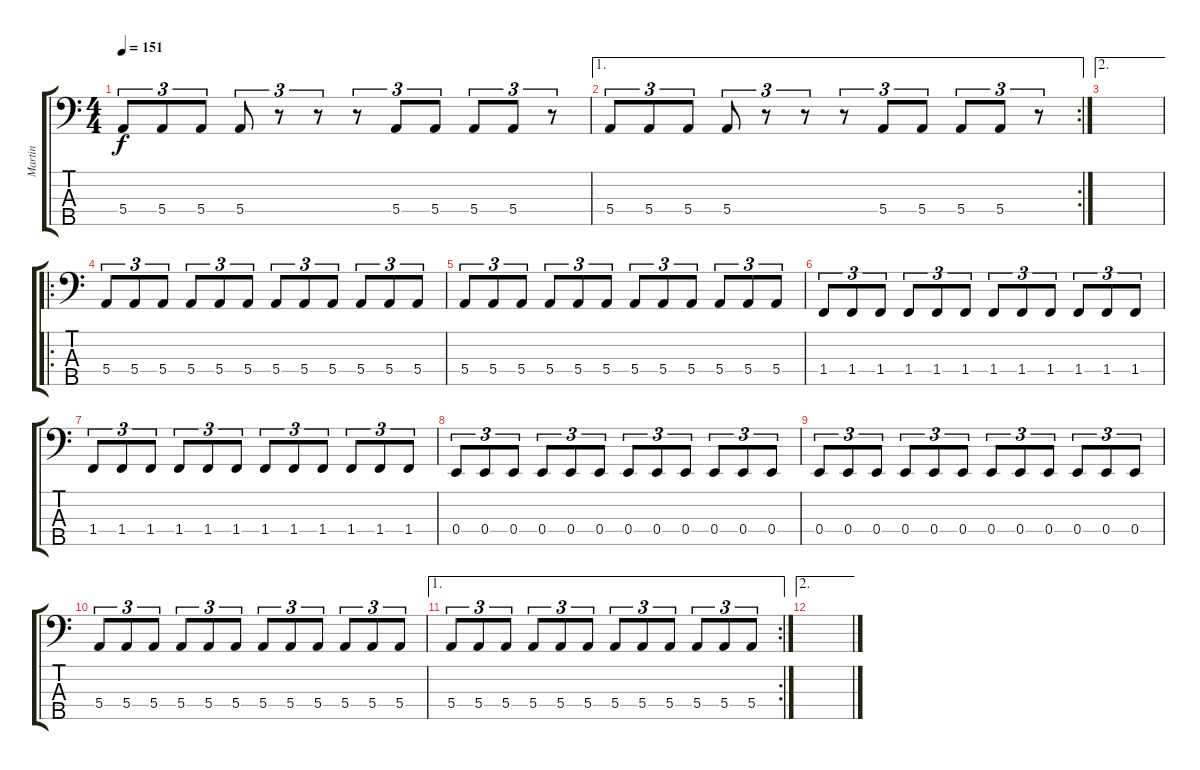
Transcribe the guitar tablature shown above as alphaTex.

\track ("Martin" "Martin") {instrument electricbasspick}
\staff {score tabs}
\tuning (G2 D2 A1 E1 B0) {hide}
\ts (4 4)
\tempo 151
\clef f4
\ks c
5.4.8{tu (3 2) dy f} 5.4.8{tu (3 2)} 5.4.8{tu (3 2)} 5.4.8{tu (3 2)} r.8{tu (3 2)} r.8{tu (3 2)} r.8{tu (3 2)} 5.4.8{tu (3 2)} 5.4.8{tu (3 2)} 5.4.8{tu (3 2)} 5.4.8{tu (3 2)} r.8{tu (3 2)} |
\ae 1
\rc 2
5.4.8{tu (3 2)} 5.4.8{tu (3 2)} 5.4.8{tu (3 2)} 5.4.8{tu (3 2)} r.8{tu (3 2)} r.8{tu (3 2)} r.8{tu (3 2)} 5.4.8{tu (3 2)} 5.4.8{tu (3 2)} 5.4.8{tu (3 2)} 5.4.8{tu (3 2)} r.8{tu (3 2)} |
\ae 2
|
\ro
5.4.8{tu (3 2)} 5.4.8{tu (3 2)} 5.4.8{tu (3 2)} 5.4.8{tu (3 2)} 5.4.8{tu (3 2)} 5.4.8{tu (3 2)} 5.4.8{tu (3 2)} 5.4.8{tu (3 2)} 5.4.8{tu (3 2)} 5.4.8{tu (3 2)} 5.4.8{tu (3 2)} 5.4.8{tu (3 2)} |
5.4.8{tu (3 2)} 5.4.8{tu (3 2)} 5.4.8{tu (3 2)} 5.4.8{tu (3 2)} 5.4.8{tu (3 2)} 5.4.8{tu (3 2)} 5.4.8{tu (3 2)} 5.4.8{tu (3 2)} 5.4.8{tu (3 2)} 5.4.8{tu (3 2)} 5.4.8{tu (3 2)} 5.4.8{tu (3 2)} |
1.4.8{tu (3 2)} 1.4.8{tu (3 2)} 1.4.8{tu (3 2)} 1.4.8{tu (3 2)} 1.4.8{tu (3 2)} 1.4.8{tu (3 2)} 1.4.8{tu (3 2)} 1.4.8{tu (3 2)} 1.4.8{tu (3 2)} 1.4.8{tu (3 2)} 1.4.8{tu (3 2)} 1.4.8{tu (3 2)} |
1.4.8{tu (3 2)} 1.4.8{tu (3 2)} 1.4.8{tu (3 2)} 1.4.8{tu (3 2)} 1.4.8{tu (3 2)} 1.4.8{tu (3 2)} 1.4.8{tu (3 2)} 1.4.8{tu (3 2)} 1.4.8{tu (3 2)} 1.4.8{tu (3 2)} 1.4.8{tu (3 2)} 1.4.8{tu (3 2)} |
0.4.8{tu (3 2)} 0.4.8{tu (3 2)} 0.4.8{tu (3 2)} 0.4.8{tu (3 2)} 0.4.8{tu (3 2)} 0.4.8{tu (3 2)} 0.4.8{tu (3 2)} 0.4.8{tu (3 2)} 0.4.8{tu (3 2)} 0.4.8{tu (3 2)} 0.4.8{tu (3 2)} 0.4.8{tu (3 2)} |
0.4.8{tu (3 2)} 0.4.8{tu (3 2)} 0.4.8{tu (3 2)} 0.4.8{tu (3 2)} 0.4.8{tu (3 2)} 0.4.8{tu (3 2)} 0.4.8{tu (3 2)} 0.4.8{tu (3 2)} 0.4.8{tu (3 2)} 0.4.8{tu (3 2)} 0.4.8{tu (3 2)} 0.4.8{tu (3 2)} |
5.4.8{tu (3 2)} 5.4.8{tu (3 2)} 5.4.8{tu (3 2)} 5.4.8{tu (3 2)} 5.4.8{tu (3 2)} 5.4.8{tu (3 2)} 5.4.8{tu (3 2)} 5.4.8{tu (3 2)} 5.4.8{tu (3 2)} 5.4.8{tu (3 2)} 5.4.8{tu (3 2)} 5.4.8{tu (3 2)} |
\ae 1
\rc 2
5.4.8{tu (3 2)} 5.4.8{tu (3 2)} 5.4.8{tu (3 2)} 5.4.8{tu (3 2)} 5.4.8{tu (3 2)} 5.4.8{tu (3 2)} 5.4.8{tu (3 2)} 5.4.8{tu (3 2)} 5.4.8{tu (3 2)} 5.4.8{tu (3 2)} 5.4.8{tu (3 2)} 5.4.8{tu (3 2)} |
\ae 2
